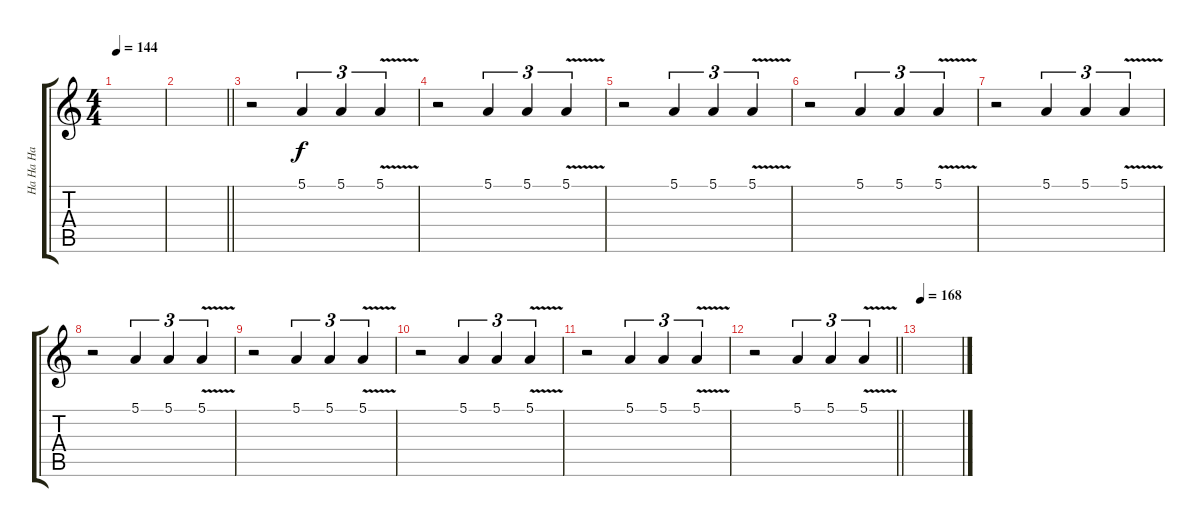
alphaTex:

\track ("Ha Ha Ha" "Ha Ha Ha") {instrument choiraahs}
\staff {score tabs}
\tuning (E4 B3 G3 D3 A2 E2) {hide}
\ts (4 4)
\tempo 144
\clef g2
\ks c
|
\barLineRight lightlight
|
r.2 5.1.4{tu (3 2)} 5.1.4{tu (3 2)} 5.1{v}.4{tu (3 2)} |
r.2 5.1.4{tu (3 2)} 5.1.4{tu (3 2)} 5.1{v}.4{tu (3 2)} |
r.2 5.1.4{tu (3 2)} 5.1.4{tu (3 2)} 5.1{v}.4{tu (3 2)} |
r.2 5.1.4{tu (3 2)} 5.1.4{tu (3 2)} 5.1{v}.4{tu (3 2)} |
r.2 5.1.4{tu (3 2)} 5.1.4{tu (3 2)} 5.1{v}.4{tu (3 2)} |
r.2 5.1.4{tu (3 2)} 5.1.4{tu (3 2)} 5.1{v}.4{tu (3 2)} |
r.2 5.1.4{tu (3 2)} 5.1.4{tu (3 2)} 5.1{v}.4{tu (3 2)} |
r.2 5.1.4{tu (3 2)} 5.1.4{tu (3 2)} 5.1{v}.4{tu (3 2)} |
r.2 5.1.4{tu (3 2)} 5.1.4{tu (3 2)} 5.1{v}.4{tu (3 2)} |
\barLineRight lightlight
r.2 5.1.4{tu (3 2)} 5.1.4{tu (3 2)} 5.1{v}.4{tu (3 2)} |
\tempo 168
